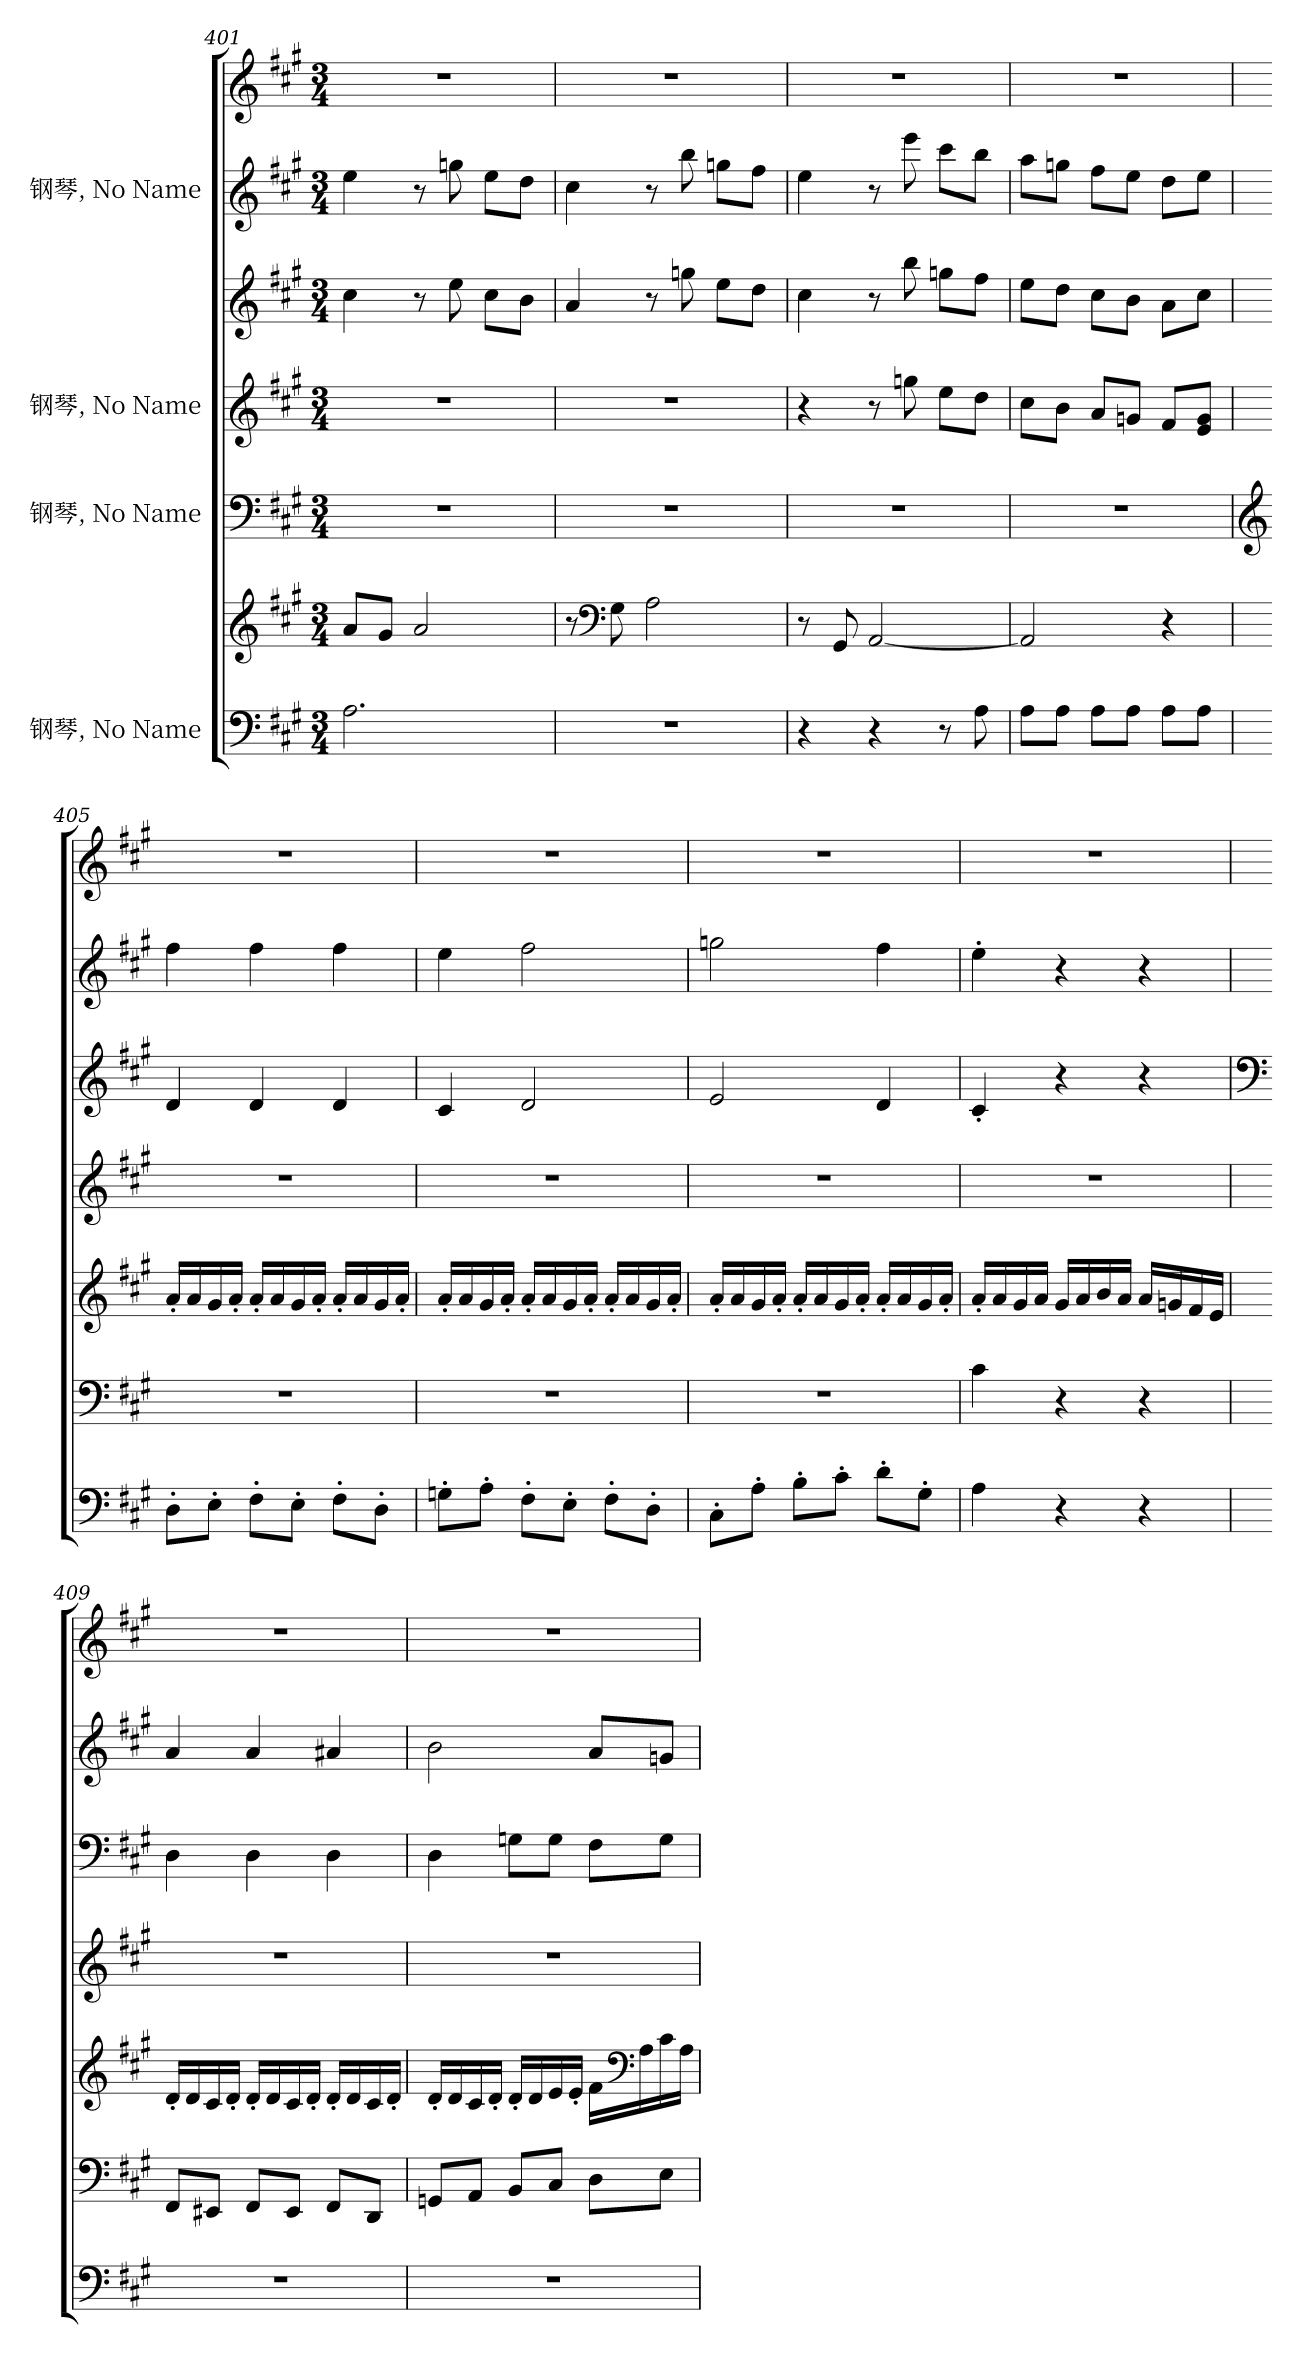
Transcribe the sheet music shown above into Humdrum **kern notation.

**kern	**kern	**kern	**kern	**kern	**kern	**kern
*part4	*part4	*part3	*part2	*part2	*part1	*part1
*staff7	*staff6	*staff5	*staff4	*staff3	*staff2	*staff1
*I"钢琴, No Name	*	*I"钢琴, No Name	*I"钢琴, No Name	*	*I"钢琴, No Name	*
!!LO:PB:g=z
*clefF4	*clefG2	*clefF4	*clefG2	*clefG2	*clefG2	*clefG2
*k[f#c#g#]	*k[f#c#g#]	*k[f#c#g#]	*k[f#c#g#]	*k[f#c#g#]	*k[f#c#g#]	*k[f#c#g#]
*M3/4	*M3/4	*M3/4	*M3/4	*M3/4	*M3/4	*M3/4
=401	=401	=401	=401	=401	=401	=401
2.A\	8a/L	2.r	2.r	4cc#\	4ee\	2.r
.	8g#/J	.	.	.	.	.
.	2a/	.	.	8r	8r	.
.	.	.	.	8ee\	8ggn\	.
.	.	.	.	8cc#\L	8ee\L	.
.	.	.	.	8b\J	8dd\J	.
=402	=402	=402	=402	=402	=402	=402
2.r	8r	2.r	2.r	4a/	4cc#\	2.r
*	*clefF4	*	*	*	*	*
.	8G#\	.	.	.	.	.
.	2A\	.	.	8r	8r	.
.	.	.	.	8ggn\	8bb\	.
.	.	.	.	8ee\L	8ggn\L	.
.	.	.	.	8dd\J	8ff#\J	.
=403	=403	=403	=403	=403	=403	=403
4r	8r	2.r	4r	4cc#\	4ee\	2.r
.	8GG#/	.	.	.	.	.
4r	[2AA/	.	8r	8r	8r	.
.	.	.	8ggn\	8bb\	8eee\	.
8r	.	.	8ee\L	8ggn\L	8ccc#\L	.
8A\	.	.	8dd\J	8ff#\J	8bb\J	.
=404	=404	=404	=404	=404	=404	=404
8A\L	2AA/]	2.r	8cc#\L	8ee\L	8aa\L	2.r
8A\J	.	.	8b\J	8dd\J	8ggn\J	.
8A\L	.	.	8a/L	8cc#\L	8ff#\L	.
8A\J	.	.	8gn/J	8b\J	8ee\J	.
8A\L	4r	.	8f#/L	8a\L	8dd\L	.
8A\J	.	.	8e/ 8g/J	8cc#\J	8ee\J	.
!!LO:PB:g=z
=405	=405	=405	=405	=405	=405	=405
*	*	*clefG2	*	*	*	*
*	*	*	*	*	*	*MM36
8D'\L	2.r	16a'/LL	2.r	4d/	4ff#\	2.r
.	.	16a/	.	.	.	.
8E'\J	.	16g#/	.	.	.	.
.	.	16a'/JJ	.	.	.	.
8F#'\L	.	16a'/LL	.	4d/	4ff#\	.
.	.	16a/	.	.	.	.
8E'\J	.	16g#/	.	.	.	.
.	.	16a'/JJ	.	.	.	.
8F#'\L	.	16a'/LL	.	4d/	4ff#\	.
.	.	16a/	.	.	.	.
8D'\J	.	16g#/	.	.	.	.
.	.	16a'/JJ	.	.	.	.
=406	=406	=406	=406	=406	=406	=406
*	*	*	*	*	*	*MM36
8Gn'\L	2.r	16a'/LL	2.r	4c#/	4ee\	2.r
.	.	16a/	.	.	.	.
8A'\J	.	16g#/	.	.	.	.
.	.	16a'/JJ	.	.	.	.
8F#'\L	.	16a'/LL	.	2d/	2ff#\	.
.	.	16a/	.	.	.	.
8E'\J	.	16g#/	.	.	.	.
.	.	16a'/JJ	.	.	.	.
8F#'\L	.	16a'/LL	.	.	.	.
.	.	16a/	.	.	.	.
8D'\J	.	16g#/	.	.	.	.
.	.	16a'/JJ	.	.	.	.
=407	=407	=407	=407	=407	=407	=407
*	*	*	*	*	*	*MM36
8C#'\L	2.r	16a'/LL	2.r	2e/	2ggn\	2.r
.	.	16a/	.	.	.	.
8A'\J	.	16g#/	.	.	.	.
.	.	16a'/JJ	.	.	.	.
8B'\L	.	16a'/LL	.	.	.	.
.	.	16a/	.	.	.	.
8c#'\J	.	16g#/	.	.	.	.
.	.	16a'/JJ	.	.	.	.
8d'\L	.	16a'/LL	.	4d/	4ff#\	.
.	.	16a/	.	.	.	.
8G#'\J	.	16g#/	.	.	.	.
.	.	16a'/JJ	.	.	.	.
!!LO:PB:g=z
=408	=408	=408	=408	=408	=408	=408
4A\	4c#\	16a'/LL	2.r	4c#'/	4ee'\	2.r
.	.	16a/	.	.	.	.
.	.	16g#/	.	.	.	.
.	.	16a/JJ	.	.	.	.
4r	4r	16g#/LL	.	4r	4r	.
.	.	16a/	.	.	.	.
.	.	16b/	.	.	.	.
.	.	16a/JJ	.	.	.	.
4r	4r	16a/LL	.	4r	4r	.
.	.	16gn/	.	.	.	.
.	.	16f#/	.	.	.	.
.	.	16e/JJ	.	.	.	.
=409	=409	=409	=409	=409	=409	=409
*	*	*	*	*clefF4	*	*
*	*	*	*	*	*	*MM36
2.r	8FF#/L	16d'/LL	2.r	4D\	4a/	2.r
.	.	16d/	.	.	.	.
.	8EE#X/J	16c#/	.	.	.	.
.	.	16d'/JJ	.	.	.	.
.	8FF#/L	16d'/LL	.	4D\	4a/	.
.	.	16d/	.	.	.	.
.	8EE#/J	16c#/	.	.	.	.
.	.	16d'/JJ	.	.	.	.
.	8FF#/L	16d'/LL	.	4D\	4a#X/	.
.	.	16d/	.	.	.	.
.	8DD/J	16c#/	.	.	.	.
.	.	16d'/JJ	.	.	.	.
=410	=410	=410	=410	=410	=410	=410
*	*	*	*	*	*	*MM36
2.r	8GGn/L	16d'/LL	2.r	4D\	2b\	2.r
.	.	16d/	.	.	.	.
.	8AA/J	16c#/	.	.	.	.
.	.	16d'/JJ	.	.	.	.
.	8BB/L	16d'/LL	.	8Gn\L	.	.
.	.	16d/	.	.	.	.
.	8C#/J	16e/	.	8G\J	.	.
.	.	16e'/JJ	.	.	.	.
.	8D\L	16f#\LL	.	8F#\L	8a/L	.
*	*	*clefF4	*	*	*	*
.	.	16A\	.	.	.	.
.	8E\J	16c#\	.	8G\J	8gn/J	.
.	.	16A\JJ	.	.	.	.
=	=	=	=	=	=	=
*-	*-	*-	*-	*-	*-	*-
